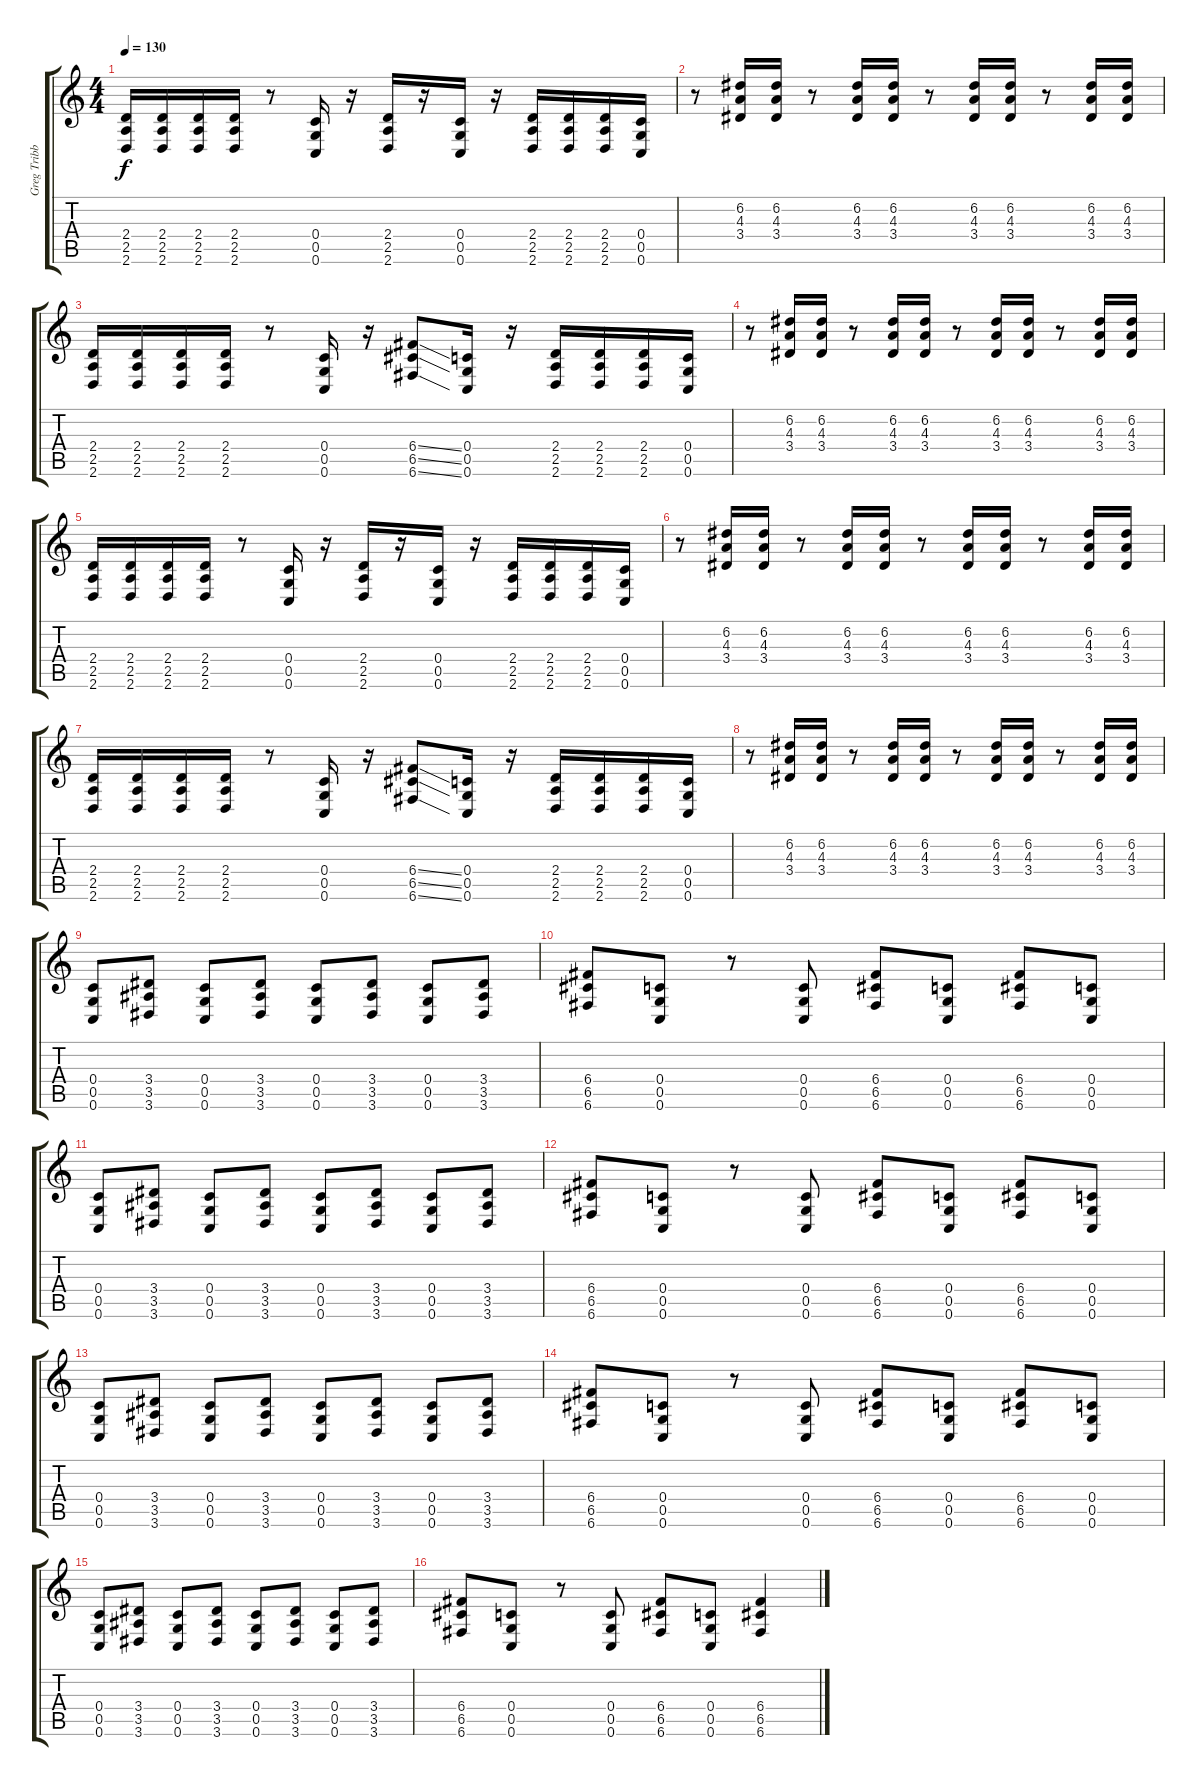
\track ("Greg Tribbett" "Greg Tribb") {instrument overdrivenguitar}
\staff {score tabs}
\tuning (D4 A3 F3 C3 G2 C2) {hide}
\ts (4 4)
\tempo 130
\clef g2
\ks c
(2.4 2.5 2.6).16{dy f} (2.4 2.5 2.6).16 (2.4 2.5 2.6).16 (2.4 2.5 2.6).16 r.8 (0.4 0.5 0.6).16 r.16 (2.4 2.5 2.6).16 r.16 (0.4 0.5 0.6).16 r.16 (2.4 2.5 2.6).16 (2.4 2.5 2.6).16 (2.4 2.5 2.6).16 (0.4 0.5 0.6).16 |
r.8 (6.2 4.3 3.4).16 (6.2 4.3 3.4).16 r.8 (6.2 4.3 3.4).16 (6.2 4.3 3.4).16 r.8 (6.2 4.3 3.4).16 (6.2 4.3 3.4).16 r.8 (6.2 4.3 3.4).16 (6.2 4.3 3.4).16 |
(2.4 2.5 2.6).16 (2.4 2.5 2.6).16 (2.4 2.5 2.6).16 (2.4 2.5 2.6).16 r.8 (0.4 0.5 0.6).16 r.16 (6.4{ss} 6.5{ss} 6.6{ss}).8 (0.4 0.5 0.6).16 r.16 (2.4 2.5 2.6).16 (2.4 2.5 2.6).16 (2.4 2.5 2.6).16 (0.4 0.5 0.6).16 |
r.8 (6.2 4.3 3.4).16 (6.2 4.3 3.4).16 r.8 (6.2 4.3 3.4).16 (6.2 4.3 3.4).16 r.8 (6.2 4.3 3.4).16 (6.2 4.3 3.4).16 r.8 (6.2 4.3 3.4).16 (6.2 4.3 3.4).16 |
(2.4 2.5 2.6).16 (2.4 2.5 2.6).16 (2.4 2.5 2.6).16 (2.4 2.5 2.6).16 r.8 (0.4 0.5 0.6).16 r.16 (2.4 2.5 2.6).16 r.16 (0.4 0.5 0.6).16 r.16 (2.4 2.5 2.6).16 (2.4 2.5 2.6).16 (2.4 2.5 2.6).16 (0.4 0.5 0.6).16 |
r.8 (6.2 4.3 3.4).16 (6.2 4.3 3.4).16 r.8 (6.2 4.3 3.4).16 (6.2 4.3 3.4).16 r.8 (6.2 4.3 3.4).16 (6.2 4.3 3.4).16 r.8 (6.2 4.3 3.4).16 (6.2 4.3 3.4).16 |
(2.4 2.5 2.6).16 (2.4 2.5 2.6).16 (2.4 2.5 2.6).16 (2.4 2.5 2.6).16 r.8 (0.4 0.5 0.6).16 r.16 (6.4{ss} 6.5{ss} 6.6{ss}).8 (0.4 0.5 0.6).16 r.16 (2.4 2.5 2.6).16 (2.4 2.5 2.6).16 (2.4 2.5 2.6).16 (0.4 0.5 0.6).16 |
r.8 (6.2 4.3 3.4).16 (6.2 4.3 3.4).16 r.8 (6.2 4.3 3.4).16 (6.2 4.3 3.4).16 r.8 (6.2 4.3 3.4).16 (6.2 4.3 3.4).16 r.8 (6.2 4.3 3.4).16 (6.2 4.3 3.4).16 |
(0.4 0.5 0.6).8 (3.4 3.5 3.6).8 (0.4 0.5 0.6).8 (3.4 3.5 3.6).8 (0.4 0.5 0.6).8 (3.4 3.5 3.6).8 (0.4 0.5 0.6).8 (3.4 3.5 3.6).8 |
(6.4 6.5 6.6).8 (0.4 0.5 0.6).8 r.8 (0.4 0.5 0.6).8 (6.4 6.5 6.6).8 (0.4 0.5 0.6).8 (6.4 6.5 6.6).8 (0.4 0.5 0.6).8 |
(0.4 0.5 0.6).8 (3.4 3.5 3.6).8 (0.4 0.5 0.6).8 (3.4 3.5 3.6).8 (0.4 0.5 0.6).8 (3.4 3.5 3.6).8 (0.4 0.5 0.6).8 (3.4 3.5 3.6).8 |
(6.4 6.5 6.6).8 (0.4 0.5 0.6).8 r.8 (0.4 0.5 0.6).8 (6.4 6.5 6.6).8 (0.4 0.5 0.6).8 (6.4 6.5 6.6).8 (0.4 0.5 0.6).8 |
(0.4 0.5 0.6).8 (3.4 3.5 3.6).8 (0.4 0.5 0.6).8 (3.4 3.5 3.6).8 (0.4 0.5 0.6).8 (3.4 3.5 3.6).8 (0.4 0.5 0.6).8 (3.4 3.5 3.6).8 |
(6.4 6.5 6.6).8 (0.4 0.5 0.6).8 r.8 (0.4 0.5 0.6).8 (6.4 6.5 6.6).8 (0.4 0.5 0.6).8 (6.4 6.5 6.6).8 (0.4 0.5 0.6).8 |
(0.4 0.5 0.6).8 (3.4 3.5 3.6).8 (0.4 0.5 0.6).8 (3.4 3.5 3.6).8 (0.4 0.5 0.6).8 (3.4 3.5 3.6).8 (0.4 0.5 0.6).8 (3.4 3.5 3.6).8 |
(6.4 6.5 6.6).8 (0.4 0.5 0.6).8 r.8 (0.4 0.5 0.6).8 (6.4 6.5 6.6).8 (0.4 0.5 0.6).8 (6.4 6.5 6.6).4
